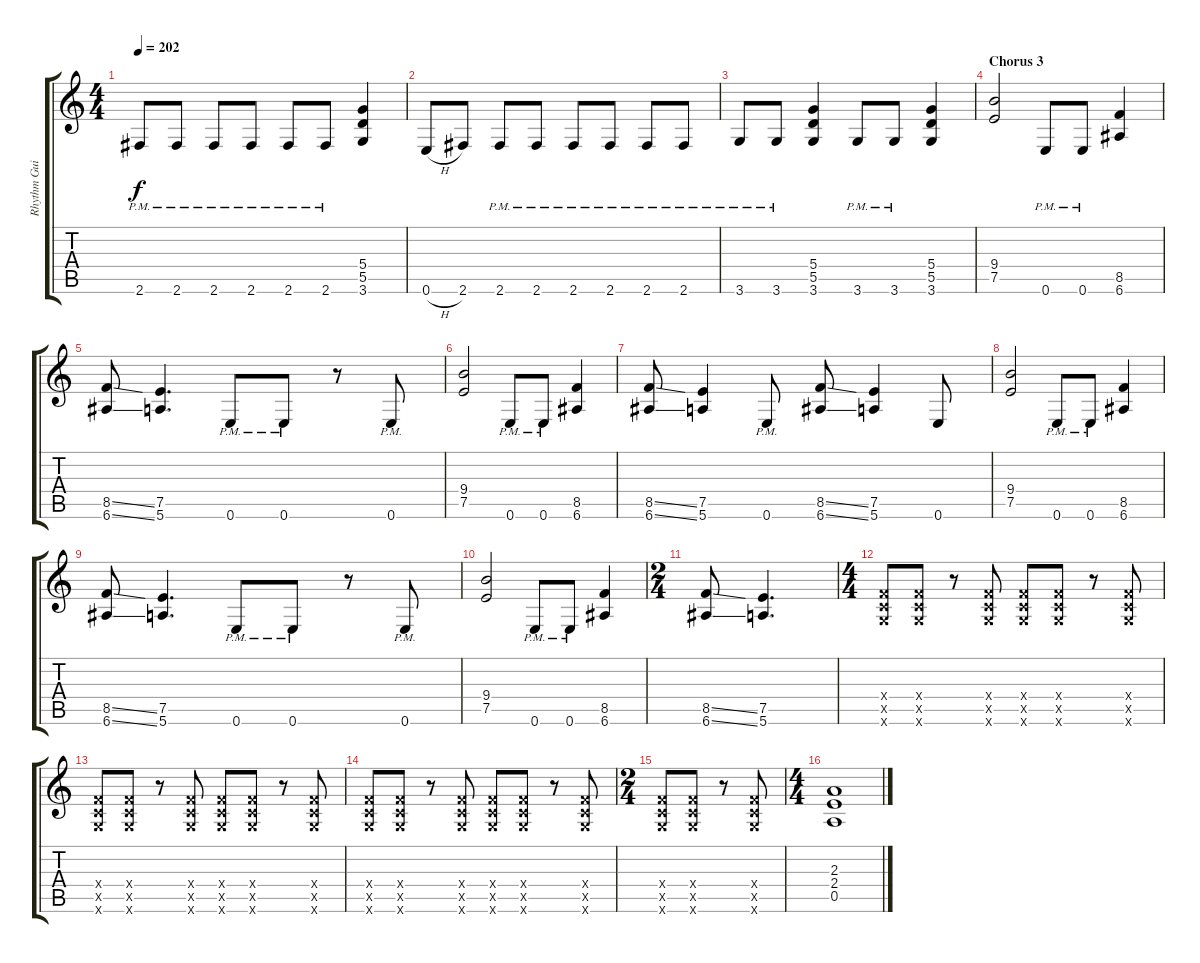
\track ("Rhythm Guitar" "Rhythm Gui") {instrument distortionguitar}
\staff {score tabs}
\tuning (E4 B3 G3 D3 A2 E2) {hide}
\ts (4 4)
\tempo 202
\clef g2
\ks c
2.6{pm}.8{dy f} 2.6{pm}.8 2.6{pm}.8 2.6{pm}.8 2.6{pm}.8 2.6{pm}.8 (5.4 5.5 3.6).4 |
0.6{h}.8 2.6.8 2.6{pm}.8 2.6{pm}.8 2.6{pm}.8 2.6{pm}.8 2.6{pm}.8 2.6{pm}.8 |
3.6{pm}.8 3.6{pm}.8 (5.4 5.5 3.6).4 3.6{pm}.8 3.6{pm}.8 (5.4 5.5 3.6).4 |
\section ("" "Chorus 3")
(9.4 7.5).2 0.6{pm}.8 0.6{pm}.8 (8.5 6.6).4 |
(8.5{ss} 6.6{ss}).8 (7.5 5.6).4{d} 0.6{pm}.8 0.6{pm}.8 r.8 0.6{pm}.8 |
(9.4 7.5).2 0.6{pm}.8 0.6{pm}.8 (8.5 6.6).4 |
(8.5{ss} 6.6{ss}).8 (7.5 5.6).4 0.6{pm}.8 (8.5{ss} 6.6{ss}).8 (7.5 5.6).4 0.6.8 |
(9.4 7.5).2 0.6{pm}.8 0.6{pm}.8 (8.5 6.6).4 |
(8.5{ss} 6.6{ss}).8 (7.5 5.6).4{d} 0.6{pm}.8 0.6{pm}.8 r.8 0.6{pm}.8 |
(9.4 7.5).2 0.6{pm}.8 0.6{pm}.8 (8.5 6.6).4 |
\ts (2 4)
(8.5{ss} 6.6{ss}).8 (7.5 5.6).4{d} |
\ts (4 4)
(3.4{x} 3.5{x} 3.6{x}).8 (3.4{x} 3.5{x} 3.6{x}).8 r.8 (3.4{x} 3.5{x} 3.6{x}).8 (3.4{x} 3.5{x} 3.6{x}).8 (3.4{x} 3.5{x} 3.6{x}).8 r.8 (3.4{x} 3.5{x} 3.6{x}).8 |
(3.4{x} 3.5{x} 3.6{x}).8 (3.4{x} 3.5{x} 3.6{x}).8 r.8 (3.4{x} 3.5{x} 3.6{x}).8 (3.4{x} 3.5{x} 3.6{x}).8 (3.4{x} 3.5{x} 3.6{x}).8 r.8 (3.4{x} 3.5{x} 3.6{x}).8 |
(3.4{x} 3.5{x} 3.6{x}).8 (3.4{x} 3.5{x} 3.6{x}).8 r.8 (3.4{x} 3.5{x} 3.6{x}).8 (3.4{x} 3.5{x} 3.6{x}).8 (3.4{x} 3.5{x} 3.6{x}).8 r.8 (3.4{x} 3.5{x} 3.6{x}).8 |
\ts (2 4)
(3.4{x} 3.5{x} 3.6{x}).8 (3.4{x} 3.5{x} 3.6{x}).8 r.8 (3.4{x} 3.5{x} 3.6{x}).8 |
\ts (4 4)
(2.3 2.4 0.5).1
